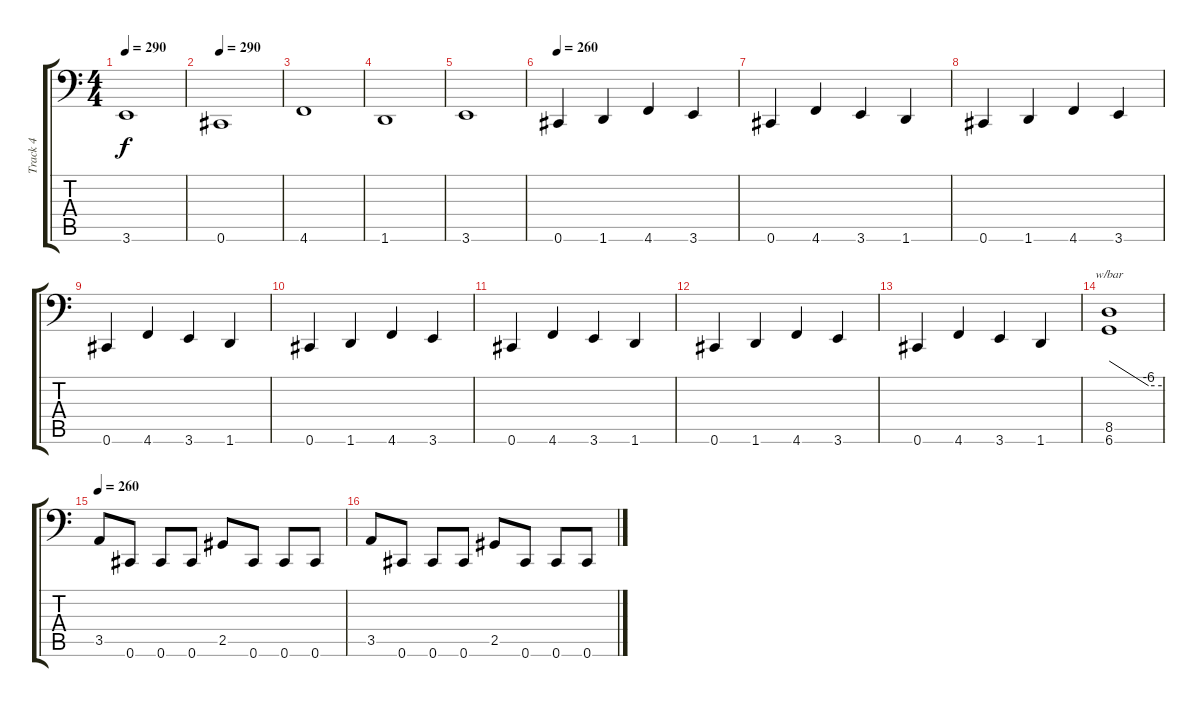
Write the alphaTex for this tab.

\track ("Track 4" "Track 4") {instrument fretlessbass}
\staff {score tabs}
\tuning (Db3 Ab2 E2 B1 Gb1 Db1) {hide}
\ts (4 4)
\tempo 290
\clef f4
\ks c
3.6.1{dy f} |
\tempo 290
0.6.1 |
4.6.1 |
1.6.1 |
3.6.1 |
\tempo 260
0.6.4 1.6.4 4.6.4 3.6.4 |
0.6.4 4.6.4 3.6.4 1.6.4 |
0.6.4 1.6.4 4.6.4 3.6.4 |
0.6.4 4.6.4 3.6.4 1.6.4 |
0.6.4 1.6.4 4.6.4 3.6.4 |
0.6.4 4.6.4 3.6.4 1.6.4 |
0.6.4 1.6.4 4.6.4 3.6.4 |
0.6.4 4.6.4 3.6.4 1.6.4 |
(8.5 6.6).1{tbe (custom default 0 0 45 -24 60 -24)} |
\tempo 260
3.5.8 0.6.8 0.6.8 0.6.8 2.5.8 0.6.8 0.6.8 0.6.8 |
3.5.8 0.6.8 0.6.8 0.6.8 2.5.8 0.6.8 0.6.8 0.6.8
